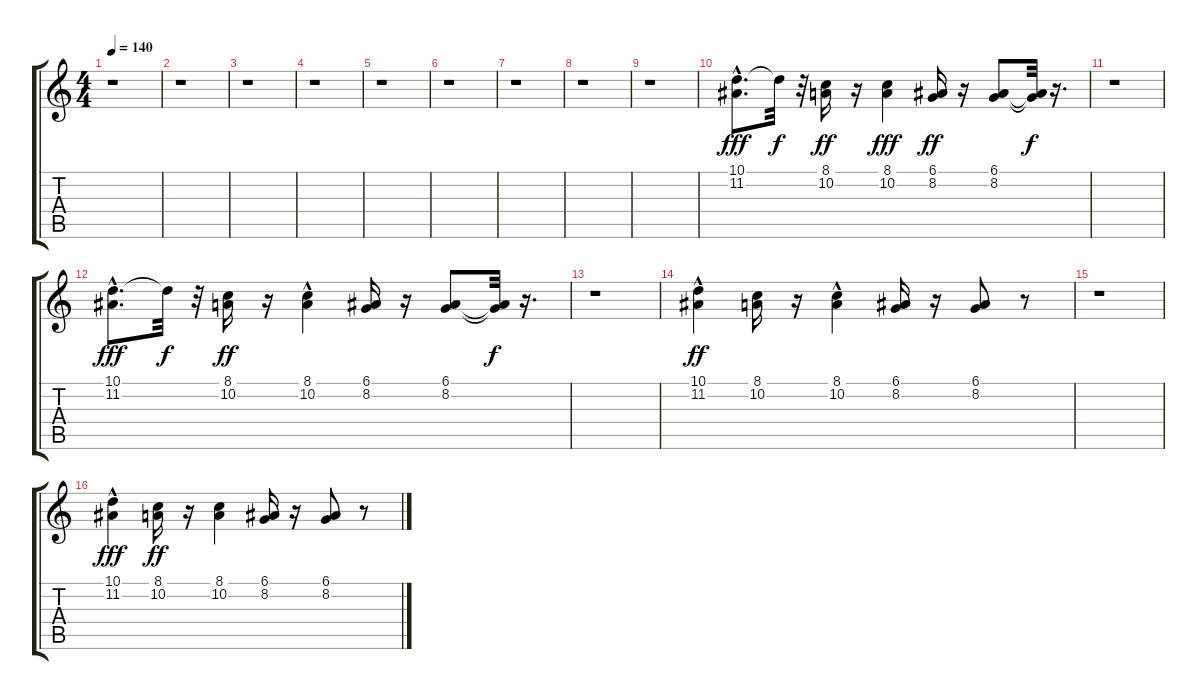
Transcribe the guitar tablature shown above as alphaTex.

\track "" {instrument englishhorn}
\staff {score tabs}
\tuning (E4 B3 G3 D3 A2 E2) {hide}
\ts (4 4)
\tempo 140
\clef g2
\ks c
r.1{dy fff} |
r.1 |
r.1 |
r.1 |
r.1 |
r.1 |
r.1 |
r.1 |
r.1 |
(10.1{hac} 11.2{hac}).8{d} 10.1{t}.32{dy f} r.32 (8.1 10.2).16{dy ff} r.16 (8.1 10.2).4{dy fff} (6.1 8.2).16{dy ff} r.16 (6.1 8.2).8 (6.1{t} 8.2{t}).32{dy f} r.16{d} |
r.1 |
(10.1{hac} 11.2{hac}).8{d dy fff} 10.1{t}.32{dy f} r.32 (8.1 10.2).16{dy ff} r.16 (8.1 10.2{hac}).4 (6.1 8.2).16 r.16 (6.1 8.2).8 (6.1{t} 8.2{t}).32{dy f} r.16{d} |
r.1 |
(10.1 11.2{hac}).4{dy ff} (8.1 10.2).16 r.16 (8.1 10.2{hac}).4 (6.1 8.2).16 r.16 (6.1 8.2).8 r.8 |
r.1 |
(10.1 11.2{hac}).4{dy fff} (8.1 10.2).16{dy ff} r.16 (8.1 10.2).4 (6.1 8.2).16 r.16 (6.1 8.2).8 r.8
